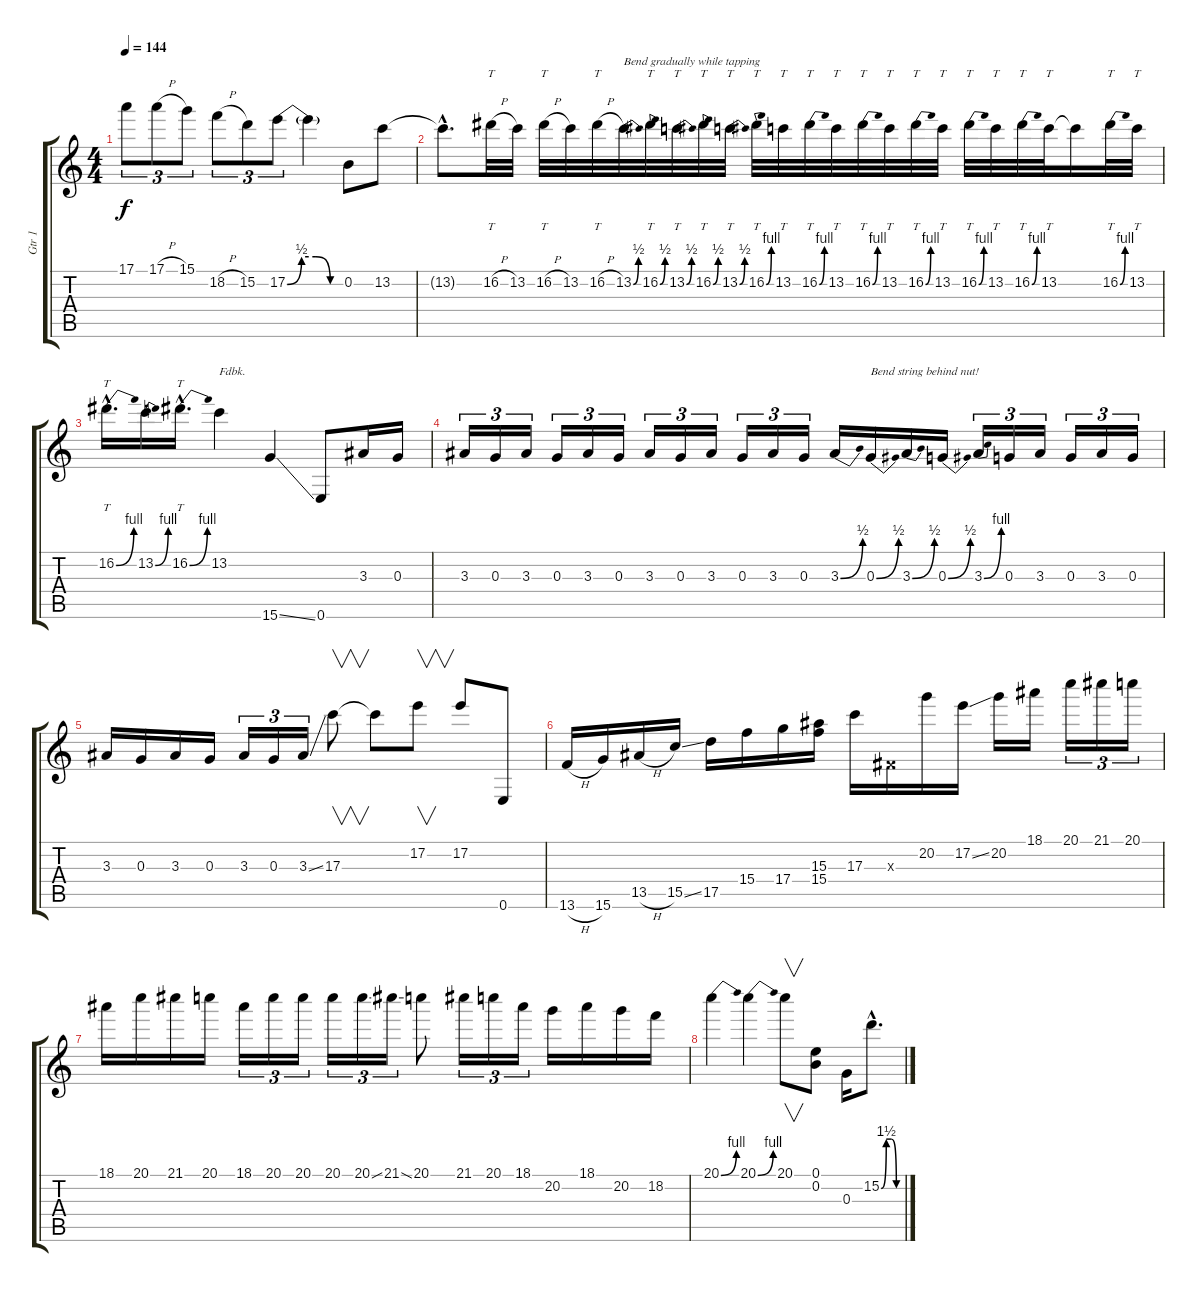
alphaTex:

\track ("Gtr 1" "Gtr 1") {instrument overdrivenguitar}
\staff {score tabs}
\tuning (E4 B3 G3 D3 A2 E2) {hide}
\ts (4 4)
\tempo 144
\clef g2
\ks c
17.1{t}.8{tu (3 2) dy f} 17.1{h}.8{tu (3 2)} 15.1.8{tu (3 2)} 18.2{h}.8{tu (3 2)} 15.2.8{tu (3 2)} 17.2{be (custom 0 0 15 2 30 2 45 0 60 0)}.8{tu (3 2)} 17.2{t}.4 0.2.8 13.2.8 |
13.2{hac t}.8{d} 16.2{h}.32{tt} 13.2.32 16.2{h}.32{tt} 13.2.32 16.2{h}.32{tt} 13.2{be (bend 0 0 60 2)}.32{txt "Bend gradually while tapping"} 16.2{be (bend 0 0 60 2)}.32{tt} 13.2{be (bend 0 0 60 2)}.32{tt} 16.2{be (bend 0 0 60 2)}.32{tt} 13.2{be (bend 0 0 60 2)}.32{tt} 16.2{be (bend 0 0 60 4)}.32{tt} 13.2.32{tt} 16.2{be (bend 0 0 60 4)}.32{tt} 13.2.32{tt} 16.2{be (bend 0 0 60 4)}.32{tt} 13.2.32{tt} 16.2{be (bend 0 0 60 4)}.32{tt} 13.2.32{tt} 16.2{be (bend 0 0 60 4)}.32{tt} 13.2.32{tt} 16.2{be (bend 0 0 60 4)}.32{tt} 13.2.32{tt} 13.2{t}.16 16.2{be (bend 0 0 60 4)}.32{tt} 13.2.32{tt} |
16.2{be (bend 0 0 60 4) hac}.16{tt d} 13.2{be (bend 0 0 60 4)}.16 16.2{be (bend 0 0 60 4) hac}.16{tt d} 13.2.4{txt "Fdbk."} 15.6{ss}.4 0.6.8 3.3.16 0.3.16 |
3.3.16{tu (3 2)} 0.3.16{tu (3 2)} 3.3.16{tu (3 2)} 0.3.16{tu (3 2)} 3.3.16{tu (3 2)} 0.3.16{tu (3 2)} 3.3.16{tu (3 2)} 0.3.16{tu (3 2)} 3.3.16{tu (3 2)} 0.3.16{tu (3 2)} 3.3.16{tu (3 2)} 0.3.16{tu (3 2)} 3.3{be (bend 0 0 60 2)}.16 0.3{be (bend 0 0 60 2)}.16{txt "Bend string behind nut!"} 3.3{be (bend 0 0 60 2)}.16 0.3{be (bend 0 0 60 2)}.16 3.3{be (bend 0 0 60 4)}.16{tu (3 2)} 0.3.16{tu (3 2)} 3.3.16{tu (3 2)} 0.3.16{tu (3 2)} 3.3.16{tu (3 2)} 0.3.16{tu (3 2)} |
3.3.16 0.3.16 3.3.16 0.3.16 3.3.16{tu (3 2)} 0.3.16{tu (3 2)} 3.3{ss}.16{tu (3 2)} 17.3.8{v} 17.3{t}.8 17.2.8{v} 17.2.8 0.6.8 |
13.6{h}.16 15.6.16 13.5{h}.16 15.5{ss}.16 17.5.16 15.4.16 17.4.16 (15.3 15.4).16 17.3.16 -1.3{x}.16 20.2.16 17.2{ss}.16 20.2.16 18.1.16 20.1.16{tu (3 2)} 21.1.16{tu (3 2)} 20.1.16{tu (3 2)} |
18.1.16 20.1.16 21.1.16 20.1.16 18.1.16{tu (3 2)} 20.1.16{tu (3 2)} 20.1.16{tu (3 2)} 20.1.16{tu (3 2)} 20.1{ss}.16{tu (3 2)} 21.1{ss}.16{tu (3 2)} 20.1.8 21.1.16{tu (3 2)} 20.1.16{tu (3 2)} 18.1.16{tu (3 2)} 20.2.16 18.1.16 20.2.16 18.2.16 |
20.1{be (bend 0 0 60 4)}.4 20.1{be (bend 0 0 60 4)}.4 20.1.8{v} (0.1 0.2).8 0.3.16 15.2{be (custom 0 0 15 6 30 6 45 0 60 0) hac}.8{d}
